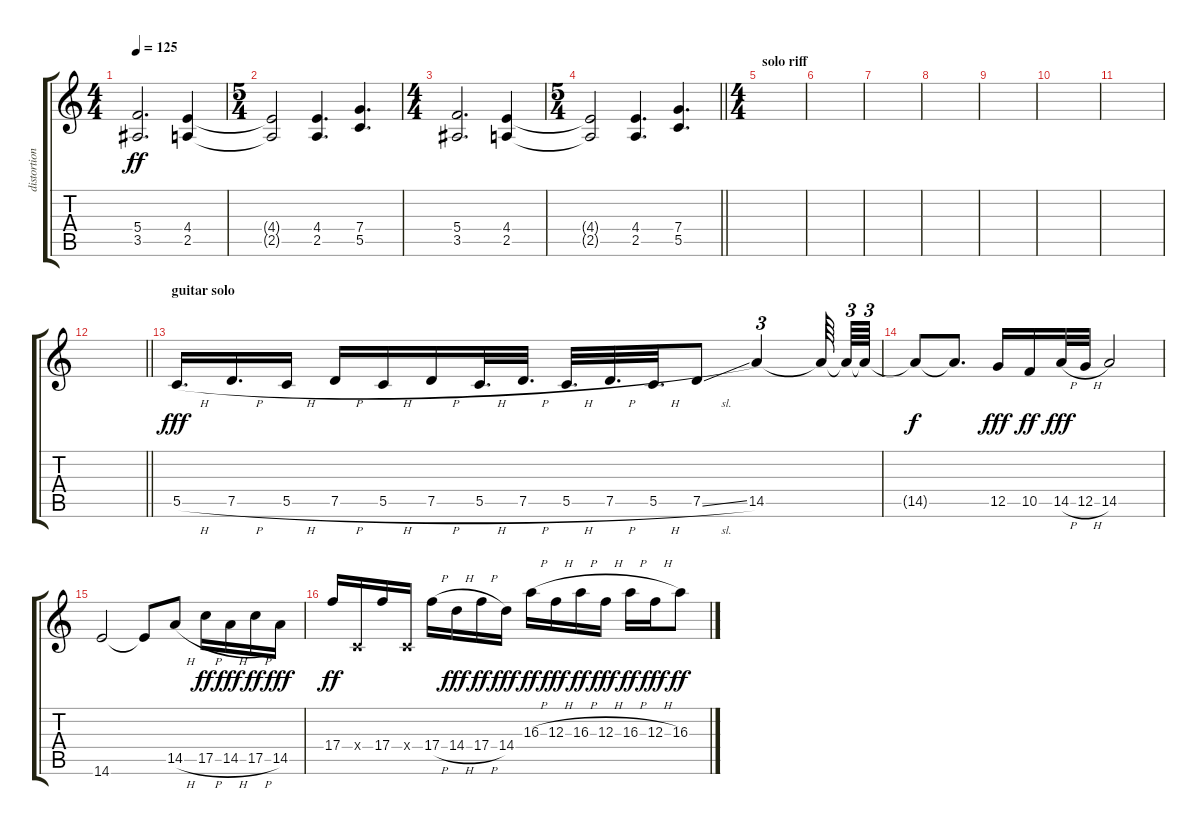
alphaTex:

\track ("distortion 1" "distortion") {instrument distortionguitar}
\staff {score tabs}
\tuning (D4 A3 F3 C3 G2 D2) {hide}
\ts (4 4)
\tempo 125
\clef g2
\ks c
(5.4 3.5).2{d dy ff} (4.4 2.5).4 |
\ts (5 4)
(4.4{t} 2.5{t}).2 (4.4 2.5).4{d} (7.4 5.5).4{d} |
\ts (4 4)
(5.4 3.5).2{d} (4.4 2.5).4 |
\ts (5 4)
\barLineRight lightlight
(4.4{t} 2.5{t}).2 (4.4 2.5).4{d} (7.4 5.5).4{d} |
\ts (4 4)
\section ("" "solo riff")
|
|
|
|
|
|
|
\barLineRight lightlight
|
\section ("" "guitar solo")
5.5{h}.16{d dy fff volume 16} 7.5{h}.16{d} 5.5{h}.16 7.5{h}.16 5.5{h}.16 7.5{h}.16 5.5{h}.32{d} 7.5{h}.32{d} 5.5{h}.32{d} 7.5{h}.32{d} 5.5{h}.32{d} 7.5{sl}.8 14.5.4{tu (3 2)} 14.5{t}.64{beam splitsecondary} 14.5{t}.64{tu (3 2)} 14.5{t}.64{tu (3 2)} |
14.5{t}.8{dy f} 14.5{t}.8{d} 12.5.16{dy fff} 10.5.16{dy ff} 14.5{h}.32{dy fff} 12.5{h}.32 14.5.2 |
14.6.2 14.6{t}.8 14.5{h}.8 17.5{h}.16{dy ff} 14.5{h}.16{dy fff} 17.5{h}.16{dy ff} 14.5.16{dy fff} |
17.4.16{dy ff} 0.4{x}.16 17.4.16 0.4{x}.16 17.4{h}.16 14.4{h}.16{dy fff} 17.4{h}.16{dy ff} 14.4.16{dy fff} 16.3{h}.16{dy ff} 12.3{h}.16{dy fff} 16.3{h}.16{dy ff} 12.3{h}.16{dy fff} 16.3{h}.16{dy ff} 12.3{h}.16{dy fff} 16.3.8{dy ff}
